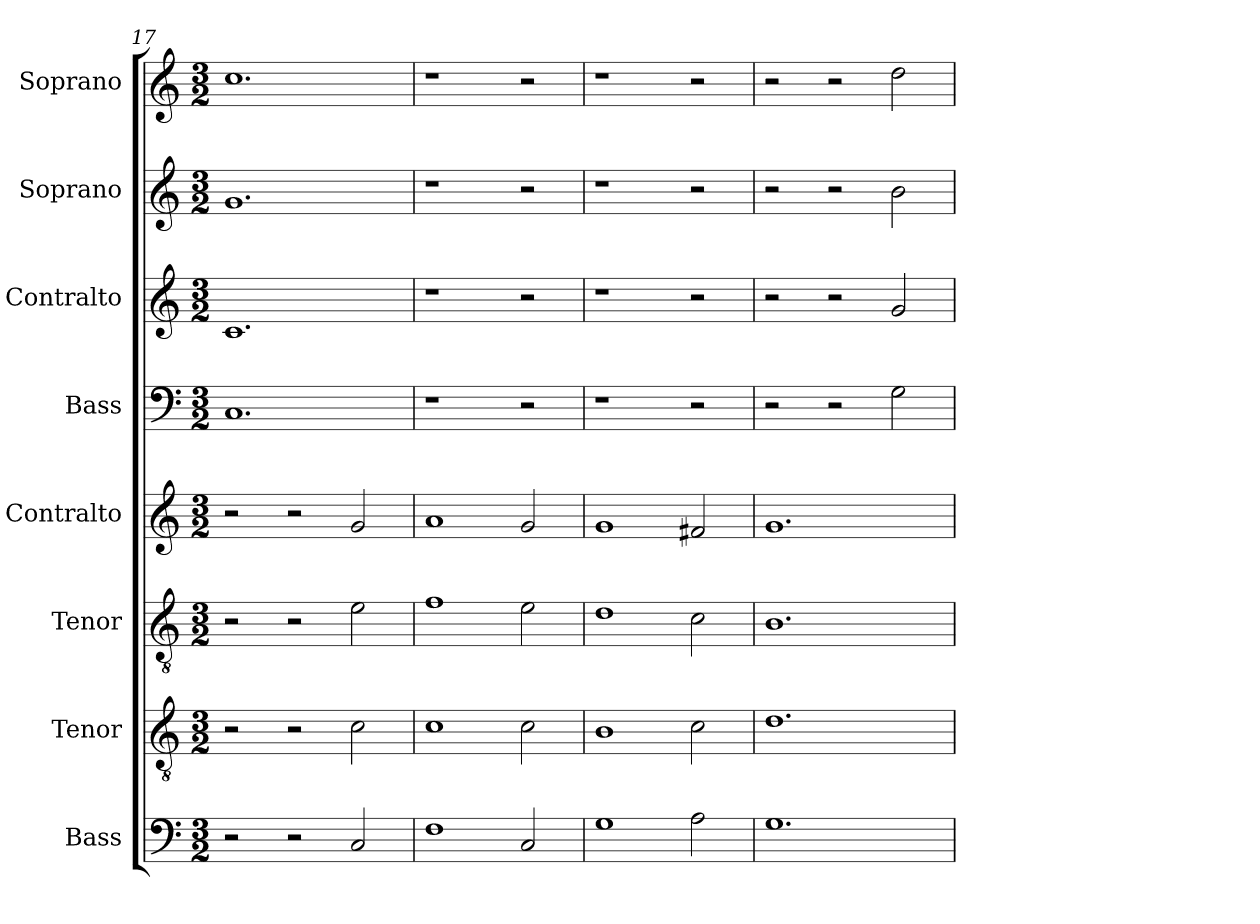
**kern	**kern	**kern	**kern	**kern	**kern	**kern	**kern
*part8	*part7	*part6	*part5	*part4	*part3	*part2	*part1
*staff8	*staff7	*staff6	*staff5	*staff4	*staff3	*staff2	*staff1
*I"Bass	*I"Tenor	*I"Tenor	*I"Contralto	*I"Bass	*I"Contralto	*I"Soprano	*I"Soprano
*I'B	*I'T	*I'T	*I'A	*I'B	*I'A	*I'S	*I'S
*clefF4	*clefGv2	*clefGv2	*clefG2	*clefF4	*clefG2	*clefG2	*clefG2
*k[]	*k[]	*k[]	*k[]	*k[]	*k[]	*k[]	*k[]
*G:mix	*G:mix	*G:mix	*G:mix	*G:mix	*G:mix	*G:mix	*G:mix
*M3/2	*M3/2	*M3/2	*M3/2	*M3/2	*M3/2	*M3/2	*M3/2
=17	=17	=17	=17	=17	=17	=17	=17
2r	2r	2r	2r	1.C	1.c	1.g	1.cc
2r	2r	2r	2r	.	.	.	.
2C	2c	2e	2g	.	.	.	.
=18	=18	=18	=18	=18	=18	=18	=18
1F	1c	1f	1a	1r	1r	1r	1r
2C	2c	2e	2g	2r	2r	2r	2r
=19	=19	=19	=19	=19	=19	=19	=19
1G	1B	1d	1g	1r	1r	1r	1r
2A	2c	2c	2f#X	2r	2r	2r	2r
=20	=20	=20	=20	=20	=20	=20	=20
1.G	1.d	1.B	1.g	2r	2r	2r	2r
.	.	.	.	2r	2r	2r	2r
.	.	.	.	2G	2g	2b	2dd
=	=	=	=	=	=	=	=
*-	*-	*-	*-	*-	*-	*-	*-
